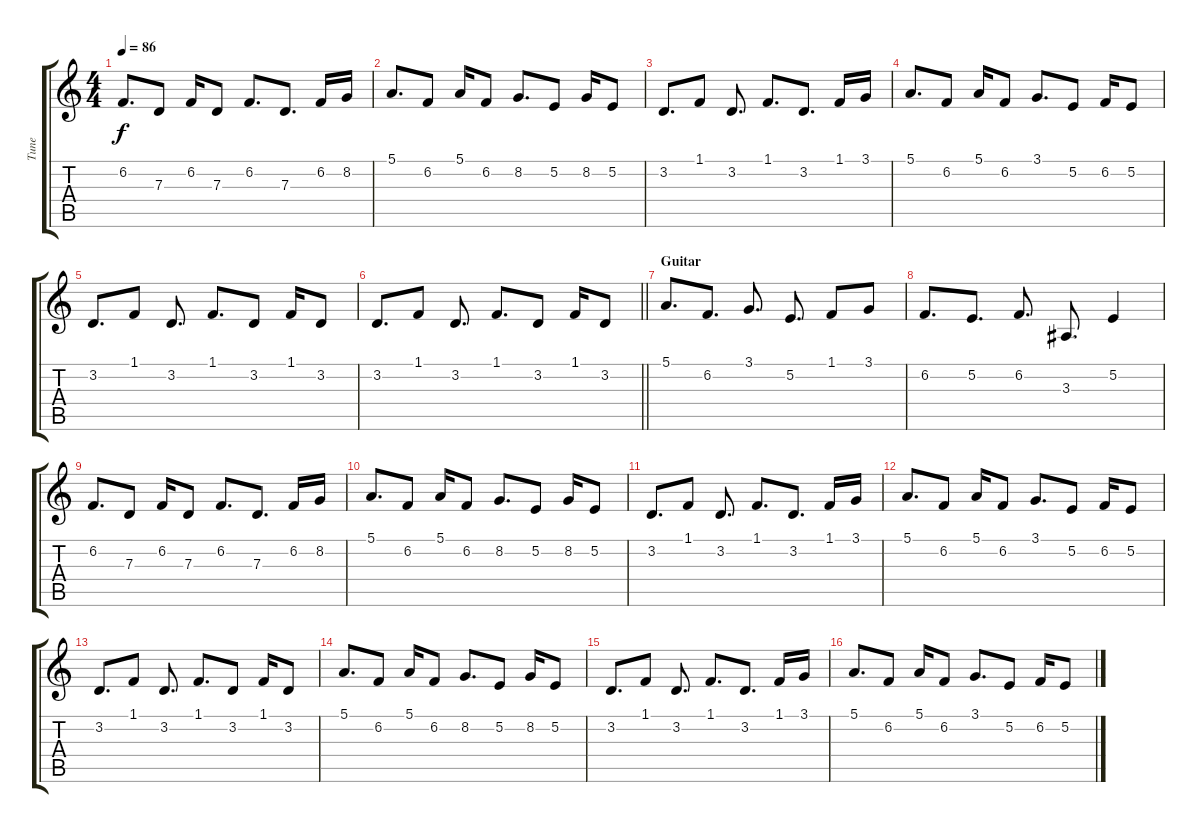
\track ("Tune" "Tune") {instrument shamisen}
\staff {score tabs}
\tuning (E4 B3 G3 D3 A2 E2) {hide}
\ts (4 4)
\tempo 86
\clef g2
\ks c
6.2.8{d dy f} 7.3.8 6.2.16 7.3.8 6.2.8{d} 7.3.8{d} 6.2.16 8.2.16 |
5.1.8{d} 6.2.8 5.1.16 6.2.8 8.2.8{d} 5.2.8 8.2.16 5.2.8 |
3.2.8{d} 1.1.8 3.2.8{d} 1.1.8{d} 3.2.8{d} 1.1.16 3.1.16 |
5.1.8{d} 6.2.8 5.1.16 6.2.8 3.1.8{d} 5.2.8 6.2.16 5.2.8 |
3.2.8{d} 1.1.8 3.2.8{d} 1.1.8{d} 3.2.8 1.1.16 3.2.8 |
\barLineRight lightlight
3.2.8{d} 1.1.8 3.2.8{d} 1.1.8{d} 3.2.8 1.1.16 3.2.8 |
\section ("" "Guitar ")
5.1.8{d} 6.2.8{d} 3.1.8{d} 5.2.8{d} 1.1.8 3.1.8 |
6.2.8{d} 5.2.8{d} 6.2.8{d} 3.3.8{d} 5.2.4 |
6.2.8{d} 7.3.8 6.2.16 7.3.8 6.2.8{d} 7.3.8{d} 6.2.16 8.2.16 |
5.1.8{d} 6.2.8 5.1.16 6.2.8 8.2.8{d} 5.2.8 8.2.16 5.2.8 |
3.2.8{d} 1.1.8 3.2.8{d} 1.1.8{d} 3.2.8{d} 1.1.16 3.1.16 |
5.1.8{d} 6.2.8 5.1.16 6.2.8 3.1.8{d} 5.2.8 6.2.16 5.2.8 |
3.2.8{d} 1.1.8 3.2.8{d} 1.1.8{d} 3.2.8 1.1.16 3.2.8 |
5.1.8{d} 6.2.8 5.1.16 6.2.8 8.2.8{d} 5.2.8 8.2.16 5.2.8 |
3.2.8{d} 1.1.8 3.2.8{d} 1.1.8{d} 3.2.8{d} 1.1.16 3.1.16 |
5.1.8{d} 6.2.8 5.1.16 6.2.8 3.1.8{d} 5.2.8 6.2.16 5.2.8
